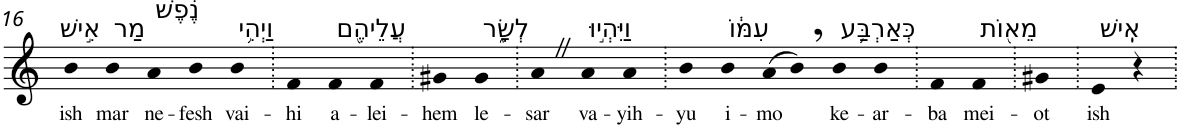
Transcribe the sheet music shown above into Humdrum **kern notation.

**kern	**text
*part1	*part1
*staff1	*staff1
*I"Piano	*
*I'Pno	*
!!LO:PB:g=z
*clefG2	*
*k[]	*
=16	=16
!LO:TX:a:t=אִ֣ישׁ	!
!	!LO:LY:b
4b	ish
!LO:TX:a:t=מַר	!
!	!LO:LY:b
4b	mar
!LO:TX:a:t=נֶ֔פֶשׁ	!
!	!LO:LY:b
4a	ne-
!	!LO:LY:b
4b	-fesh
!LO:TX:a:t=וַיְהִ֥י	!
!	!LO:LY:b
4b	vai-
=17.	=17.
!	!LO:LY:b
4f	-hi
!LO:TX:a:t=עֲלֵיהֶ֖ם	!
!	!LO:LY:b
4f	a-
!	!LO:LY:b
4f	-lei-
=18.	=18.
!	!LO:LY:b
4g#X	-hem
!LO:TX:a:t=לְשָׂ֑ר	!
!	!LO:LY:b
4g#	le-
=19.	=19.
!	!LO:LY:b
4aZ	-sar
!LO:TX:a:t=וַיִּהְי֣וּ	!
!	!LO:LY:b
4a	va-
!	!LO:LY:b
4a	-yih-
=20.	=20.
!	!LO:LY:b
4b	-yu
!LO:TX:a:t=עִמּ֔וֹ	!
!	!LO:LY:b
4b	i-
!	!LO:LY:b
(>8a	-mo
8b,)	.
!LO:TX:a:t=כְּאַרְבַּ֥ע	!
!	!LO:LY:b
4b	ke-
!	!LO:LY:b
4b	-ar-
=21.	=21.
!	!LO:LY:b
4f	-ba
!LO:TX:a:t=מֵא֖וֹת	!
!	!LO:LY:b
4f	mei-
=22.	=22.
!	!LO:LY:b
4g#X	-ot
=23.	=23.
!LO:TX:a:t=אִֽישׁ	!
!	!LO:LY:b
4e	ish
4r	.
=.	=.
*-	*-
